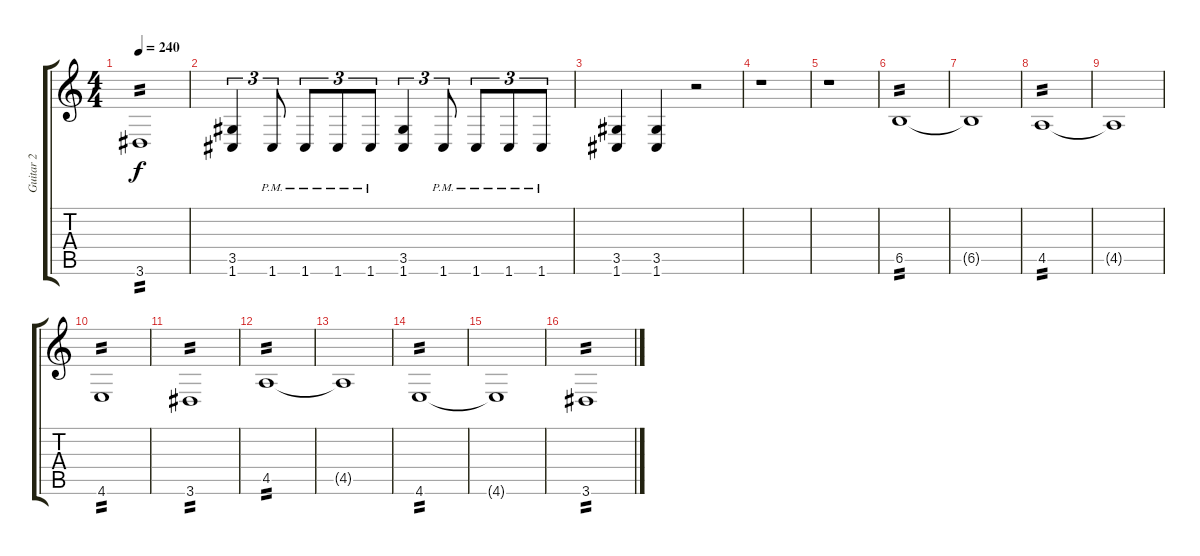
\track ("Guitar 2" "Guitar 2") {instrument distortionguitar}
\staff {score tabs}
\tuning (C4 G3 Eb3 Bb2 F2 C2) {hide}
\ts (4 4)
\tempo 240
\clef g2
\ks c
3.6.1{tp 2 dy f} |
(3.5 1.6).4{tu (3 2)} 1.6{pm}.8{tu (3 2)} 1.6{pm}.8{tu (3 2)} 1.6{pm}.8{tu (3 2)} 1.6{pm}.8{tu (3 2)} (3.5 1.6).4{tu (3 2)} 1.6{pm}.8{tu (3 2)} 1.6{pm}.8{tu (3 2)} 1.6{pm}.8{tu (3 2)} 1.6{pm}.8{tu (3 2)} |
(3.5 1.6).4 (3.5 1.6).4 r.2 |
r.1 |
r.1 |
6.5.1{tp 2} |
6.5{t}.1 |
4.5.1{tp 2} |
4.5{t}.1 |
4.6.1{tp 2} |
3.6.1{tp 2} |
4.5.1{tp 2} |
4.5{t}.1 |
4.6.1{tp 2} |
4.6{t}.1 |
3.6.1{tp 2}
